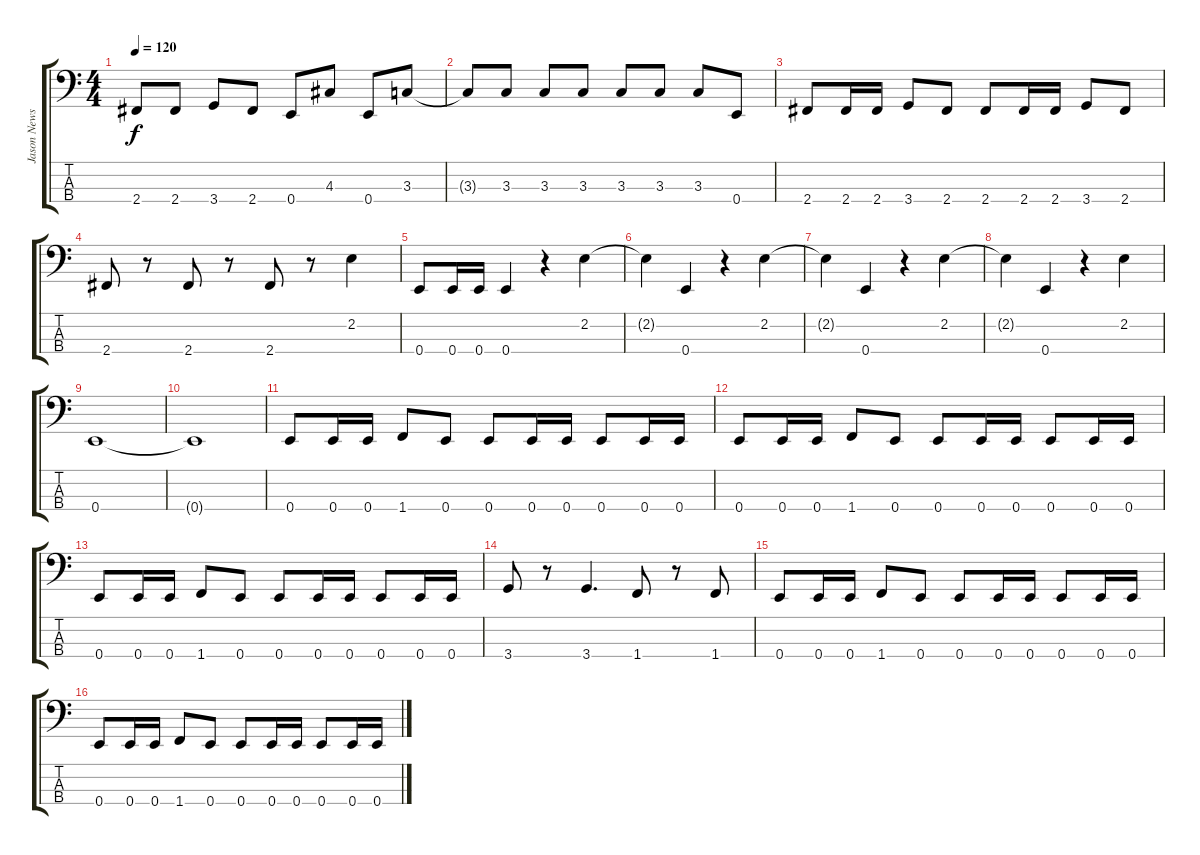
\track ("Jason Newstead" "Jason News") {instrument electricbasspick}
\staff {score tabs}
\tuning (G2 D2 A1 E1) {hide}
\ts (4 4)
\tempo 120
\clef f4
\ks c
2.4.8{dy f} 2.4.8 3.4.8 2.4.8 0.4.8 4.3.8 0.4.8 3.3.8 |
3.3{t}.8 3.3.8 3.3.8 3.3.8 3.3.8 3.3.8 3.3.8 0.4.8 |
2.4.8 2.4.16 2.4.16 3.4.8 2.4.8 2.4.8 2.4.16 2.4.16 3.4.8 2.4.8 |
2.4.8 r.8 2.4.8 r.8 2.4.8 r.8 2.2.4 |
0.4.8 0.4.16 0.4.16 0.4.4 r.4 2.2.4 |
2.2{t}.4 0.4.4 r.4 2.2.4 |
2.2{t}.4 0.4.4 r.4 2.2.4 |
2.2{t}.4 0.4.4 r.4 2.2.4 |
0.4.1 |
0.4{t}.1 |
0.4.8 0.4.16 0.4.16 1.4.8 0.4.8 0.4.8 0.4.16 0.4.16 0.4.8 0.4.16 0.4.16 |
0.4.8 0.4.16 0.4.16 1.4.8 0.4.8 0.4.8 0.4.16 0.4.16 0.4.8 0.4.16 0.4.16 |
0.4.8 0.4.16 0.4.16 1.4.8 0.4.8 0.4.8 0.4.16 0.4.16 0.4.8 0.4.16 0.4.16 |
3.4.8 r.8 3.4.4{d} 1.4.8 r.8 1.4.8 |
0.4.8 0.4.16 0.4.16 1.4.8 0.4.8 0.4.8 0.4.16 0.4.16 0.4.8 0.4.16 0.4.16 |
0.4.8 0.4.16 0.4.16 1.4.8 0.4.8 0.4.8 0.4.16 0.4.16 0.4.8 0.4.16 0.4.16
